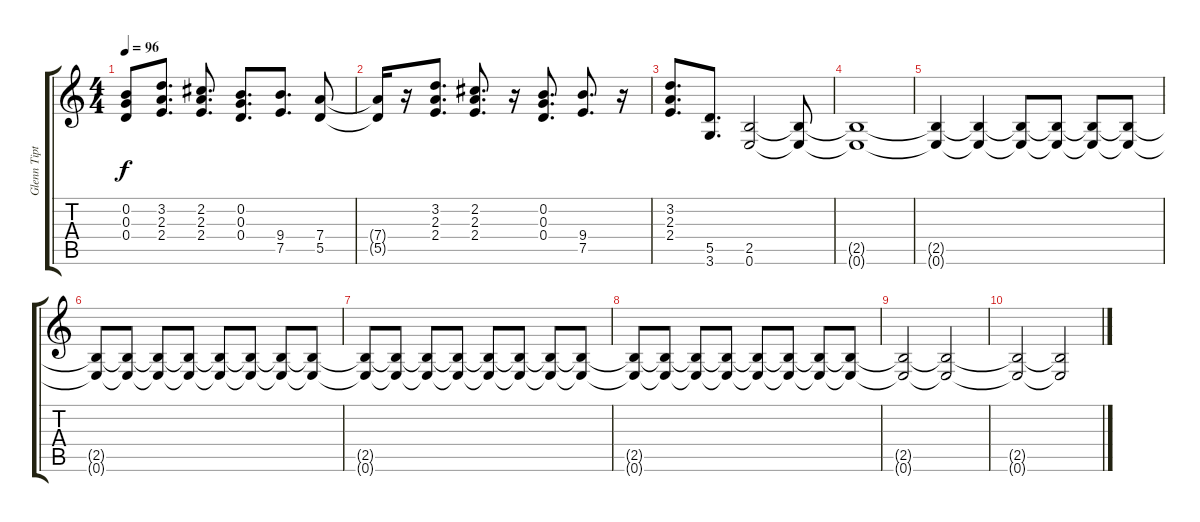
\track ("Glenn Tipton" "Glenn Tipt") {instrument distortionguitar}
\staff {score tabs}
\tuning (E4 B3 G3 D3 A2 E2) {hide}
\ts (4 4)
\tempo 96
\clef g2
\ks c
(0.2{t} 0.3{t} 0.4{t}).8{dy f} (3.2 2.3 2.4).8{d} (2.2 2.3 2.4).8{d} (0.2 0.3 0.4).8{d} (9.4 7.5).8{d} (7.4 5.5).8 |
(7.4{t} 5.5{t}).16 r.16 (3.2 2.3 2.4).8{d} (2.2 2.3 2.4).8{d} r.16 (0.2 0.3 0.4).8{d} (9.4 7.5).8{d} r.16 |
(3.2 2.3 2.4).8{d} (5.5 3.6).8{d} (2.5 0.6).2 (2.5{t} 0.6{t}).8 |
(2.5{t} 0.6{t}).1 |
(2.5{t} 0.6{t}).4 (2.5{t} 0.6{t}).4 (2.5{t} 0.6{t}).8 (2.5{t} 0.6{t}).8 (2.5{t} 0.6{t}).8 (2.5{t} 0.6{t}).8 |
(2.5{t} 0.6{t}).8{volume 13} (2.5{t} 0.6{t}).8 (2.5{t} 0.6{t}).8{volume 12 instrument overdrivenguitar} (2.5{t} 0.6{t}).8 (2.5{t} 0.6{t}).8{volume 11} (2.5{t} 0.6{t}).8 (2.5{t} 0.6{t}).8{volume 10} (2.5{t} 0.6{t}).8 |
(2.5{t} 0.6{t}).8{volume 9} (2.5{t} 0.6{t}).8 (2.5{t} 0.6{t}).8{volume 8} (2.5{t} 0.6{t}).8 (2.5{t} 0.6{t}).8{volume 7 instrument electricguitarclean} (2.5{t} 0.6{t}).8 (2.5{t} 0.6{t}).8{volume 6} (2.5{t} 0.6{t}).8 |
(2.5{t} 0.6{t}).8{volume 5} (2.5{t} 0.6{t}).8 (2.5{t} 0.6{t}).8{volume 4} (2.5{t} 0.6{t}).8 (2.5{t} 0.6{t}).8{instrument guitarharmonics} (2.5{t} 0.6{t}).8 (2.5{t} 0.6{t}).8 (2.5{t} 0.6{t}).8 |
(2.5{t} 0.6{t}).2 (2.5{t} 0.6{t}).2{volume 2} |
(2.5{t} 0.6{t}).2{volume 1} (2.5{t} 0.6{t}).2
